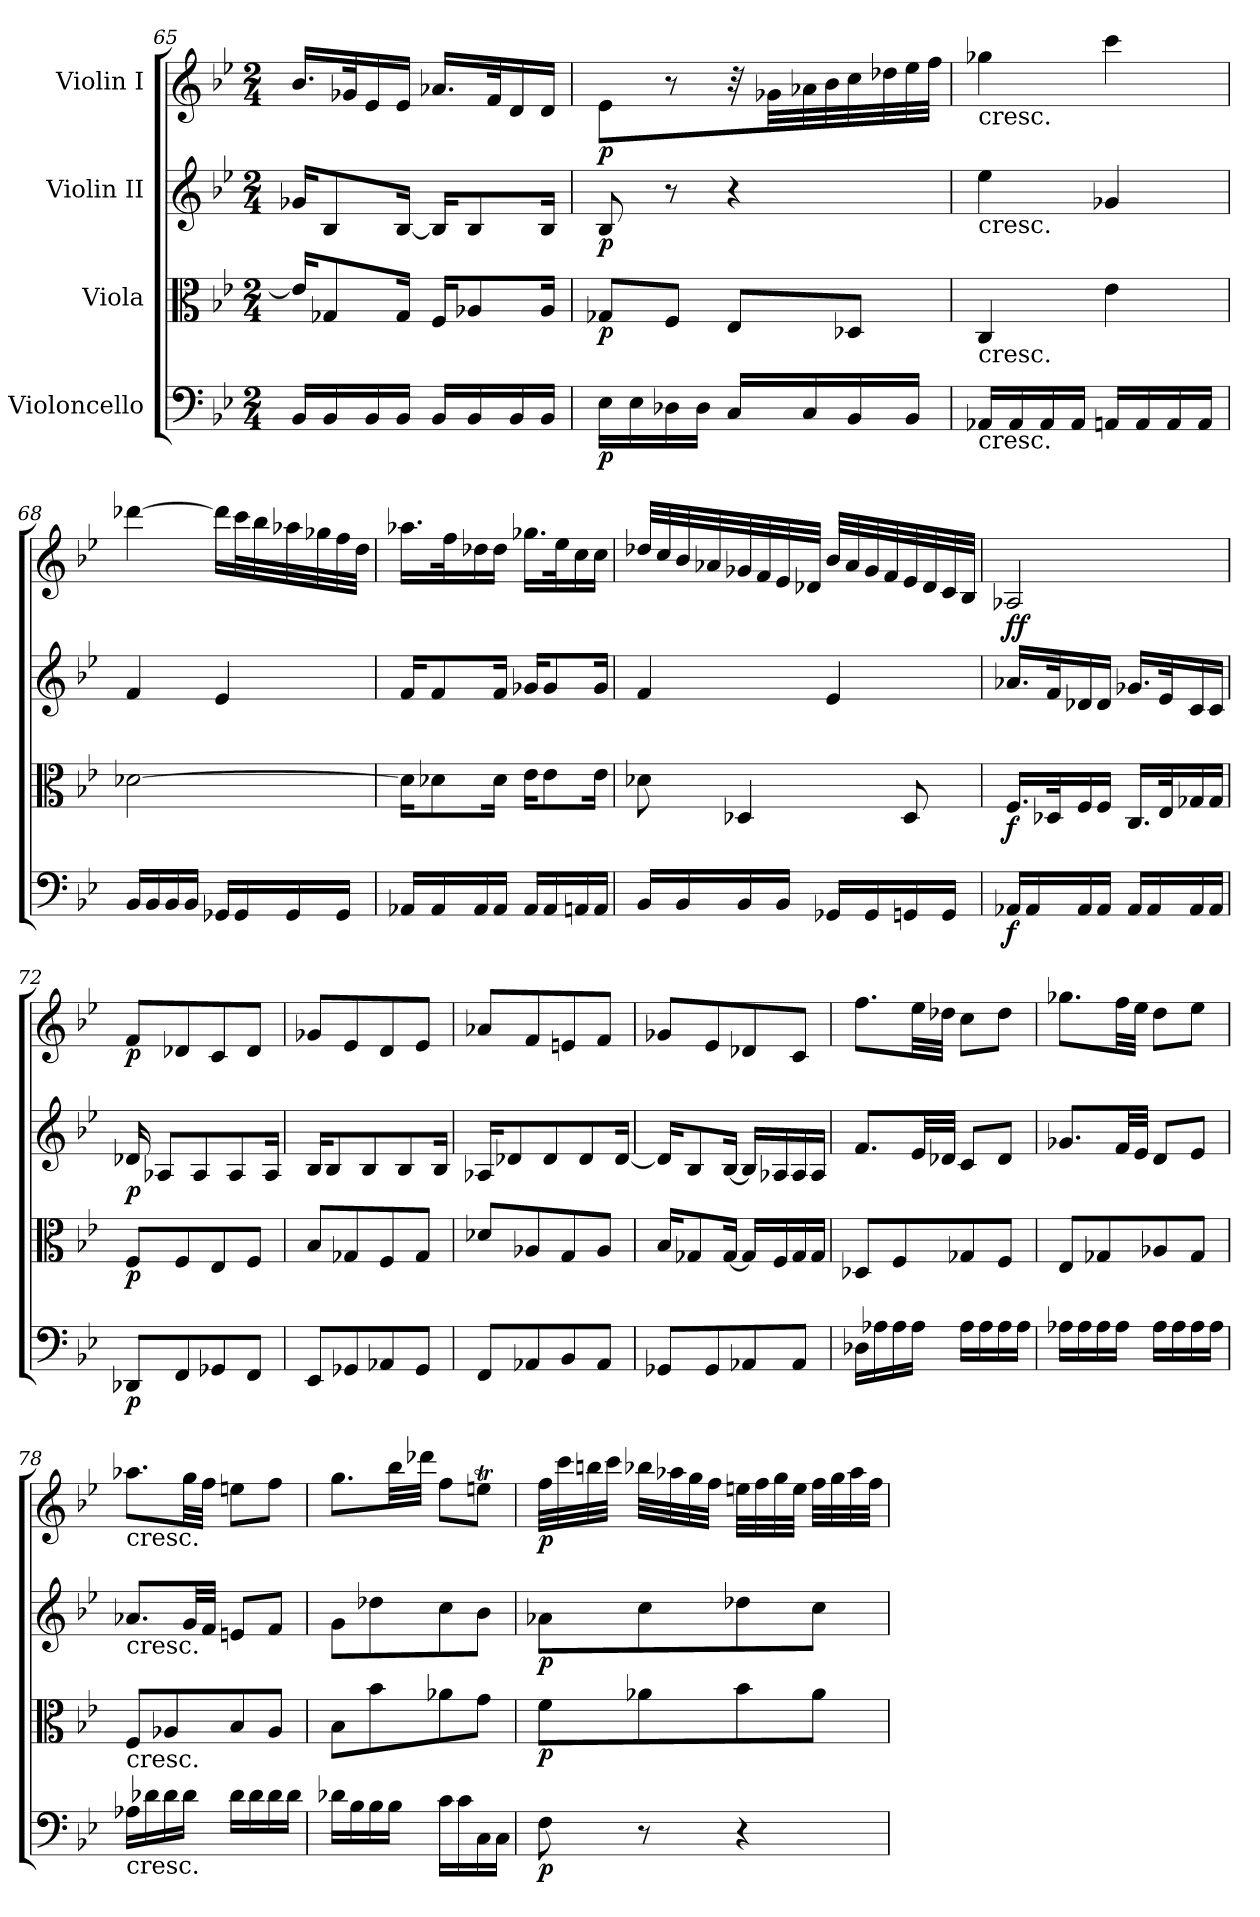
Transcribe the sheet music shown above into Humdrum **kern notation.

**kern	**dynam	**kern	**dynam	**kern	**dynam	**kern	**dynam
*part4	*part4	*part3	*part3	*part2	*part2	*part1	*part1
*staff4	*staff4	*staff3	*staff3	*staff2	*staff2	*staff1	*staff1
*I"Violoncello	*	*I"Viola	*	*I"Violin II	*	*I"Violin I	*
*clefF4	*	*clefC3	*	*clefG2	*	*clefG2	*
*k[b-e-]	*	*k[b-e-]	*	*k[b-e-]	*	*k[b-e-]	*
*M2/4	*	*M2/4	*	*M2/4	*	*M2/4	*
=65	=65	=65	=65	=65	=65	=65	=65
16BB-/LL	.	16e-/KL]	.	16g-X/KL	.	16.b-/LL	.
16BB-/	.	8G-X/	.	8B-/	.	.	.
.	.	.	.	.	.	32g-X/K	.
16BB-/	.	.	.	.	.	16e-/	.
16BB-/JJ	.	16G-/Jk	.	[16B-/Jk	.	16e-/JJ	.
16BB-/LL	.	16F/KL	.	16B-/KL]	.	16.a-X/LL	.
16BB-/	.	8A-X/	.	8B-/	.	.	.
.	.	.	.	.	.	32f/K	.
16BB-/	.	.	.	.	.	16d/	.
16BB-/JJ	.	16A-/Jk	.	16B-/Jk	.	16d/JJ	.
=66	=66	=66	=66	=66	=66	=66	=66
!	!LO:DY:b	!	!LO:DY:b	!	!LO:DY:b	!	!LO:DY:b
16E-\LL	p	8G-X/L	p	8B-/	p	8e-\L	p
16E-\	.	.	.	.	.	.	.
16D-X\	.	8F/J	.	8r	.	8r	.
16D-\JJ	.	.	.	.	.	.	.
16C/LL	.	8E-/L	.	4r	.	32r	.
.	.	.	.	.	.	32g-X\LL	.
16C/	.	.	.	.	.	32a-X\	.
.	.	.	.	.	.	32b-\	.
16BB-/	.	8D-X/J	.	.	.	32cc\	.
.	.	.	.	.	.	32dd-X\	.
16BB-/JJ	.	.	.	.	.	32ee-\	.
.	.	.	.	.	.	32ff\JJJ	.
!!LO:PB:g=z
=67	=67	=67	=67	=67	=67	=67	=67
!	!	!	!	!	!	!LO:TX:b:t=cresc.	!
!	!	!	!	!LO:TX:b:t=cresc.	!	!	!
!	!	!LO:TX:b:t=cresc.	!	!	!	!	!
!LO:TX:b:t=cresc.	!	!	!	!	!	!	!
16AA-X/LL	.	4C/	.	4ee-\	.	4gg-X\	.
16AA-/	.	.	.	.	.	.	.
16AA-/	.	.	.	.	.	.	.
16AA-/JJ	.	.	.	.	.	.	.
16AAn/LL	.	4e-\	.	4g-X/	.	4ccc\	.
16AA/	.	.	.	.	.	.	.
16AA/	.	.	.	.	.	.	.
16AA/JJ	.	.	.	.	.	.	.
=68	=68	=68	=68	=68	=68	=68	=68
16BB-/LL	.	[2d-X\	.	4f/	.	[4ddd-X\	.
16BB-/	.	.	.	.	.	.	.
16BB-/	.	.	.	.	.	.	.
16BB-/JJ	.	.	.	.	.	.	.
16GG-X/LL	.	.	.	4e-/	.	16ddd-\LL]	.
16GG-/	.	.	.	.	.	32ccc\L	.
.	.	.	.	.	.	32bb-\	.
16GG-/	.	.	.	.	.	32aa-X\	.
.	.	.	.	.	.	32gg-X\	.
16GG-/JJ	.	.	.	.	.	32ff\	.
.	.	.	.	.	.	32dd\JJJ	.
=69	=69	=69	=69	=69	=69	=69	=69
16AA-X/LL	.	16d-\KL]	.	16f/KL	.	16.aa-X\LL	.
16AA-/	.	8d-X\	.	8f/	.	.	.
.	.	.	.	.	.	32ff\K	.
16AA-/	.	.	.	.	.	16dd-X\	.
16AA-/JJ	.	16d-\Jk	.	16f/Jk	.	16dd-\JJ	.
16AA-/LL	.	16e-\KL	.	16g-X/KL	.	16.gg-X\LL	.
16AA-/	.	8e-\	.	8g-/	.	.	.
.	.	.	.	.	.	32ee-\K	.
16AAn/	.	.	.	.	.	16cc\	.
16AA/JJ	.	16e-\Jk	.	16g-/Jk	.	16cc\JJ	.
!!LO:PB:g=z
=70	=70	=70	=70	=70	=70	=70	=70
16BB-/LL	.	8d-X\	.	4f/	.	32dd-X/LLL	.
.	.	.	.	.	.	32cc/	.
16BB-/	.	.	.	.	.	32b-/	.
.	.	.	.	.	.	32a-X/	.
16BB-/	.	4D-X/	.	.	.	32g-X/	.
.	.	.	.	.	.	32f/	.
16BB-/JJ	.	.	.	.	.	32e-/	.
.	.	.	.	.	.	32d-X/JJJ	.
16GG-X/LL	.	.	.	4e-/	.	32b-/LLL	.
.	.	.	.	.	.	32a-/	.
16GG-/	.	.	.	.	.	32g-/	.
.	.	.	.	.	.	32f/	.
16GGn/	.	8D-/	.	.	.	32e-/	.
.	.	.	.	.	.	32d-/	.
16GG/JJ	.	.	.	.	.	32c/	.
.	.	.	.	.	.	32B-/JJJ	.
=71	=71	=71	=71	=71	=71	=71	=71
!	!LO:DY:b	!	!LO:DY:b	!	!LO:DY:b	!	!
!	!	!	!	!	!LO:DY:n=1:a	!	!
16AA-X/LL	f	16.F/LL	f	16.a-X/LL	f f	2A-X/	.
16AA-/	.	.	.	.	.	.	.
.	.	32D-X/K	.	32f/K	.	.	.
16AA-/	.	16F/	.	16d-X/	.	.	.
16AA-/JJ	.	16F/JJ	.	16d-/JJ	.	.	.
16AA-/LL	.	16.C/LL	.	16.g-X/LL	.	.	.
16AA-/	.	.	.	.	.	.	.
.	.	32E-/K	.	32e-/K	.	.	.
16AA-/	.	16G-X/	.	16c/	.	.	.
16AA-/JJ	.	16G-/JJ	.	16c/JJ	.	.	.
=72	=72	=72	=72	=72	=72	=72	=72
!	!LO:DY:b	!	!LO:DY:b	!	!LO:DY:b	!	!LO:DY:b
8DD-X/L	p	8F/L	p	16d-X/	p	8f/L	p
.	.	.	.	8A-X/L	.	.	.
8FF/	.	8F/	.	.	.	8d-X/	.
.	.	.	.	8A-/	.	.	.
8GG-X/	.	8E-/	.	.	.	8c/	.
.	.	.	.	8A-/	.	.	.
8FF/J	.	8F/J	.	.	.	8d-/J	.
.	.	.	.	16A-/Jk	.	.	.
!!LO:LB:g=z
=73	=73	=73	=73	=73	=73	=73	=73
8EE-/L	.	8B-/L	.	16B-/KL	.	8g-X/L	.
.	.	.	.	8B-/	.	.	.
8GG-X/	.	8G-X/	.	.	.	8e-/	.
.	.	.	.	8B-/	.	.	.
8AA-X/	.	8F/	.	.	.	8d/	.
.	.	.	.	8B-/	.	.	.
8GG-/J	.	8G-/J	.	.	.	8e-/J	.
.	.	.	.	16B-/Jk	.	.	.
=74	=74	=74	=74	=74	=74	=74	=74
8FF/L	.	8d-X/L	.	16A-X/KL	.	8a-X/L	.
.	.	.	.	8d-X/	.	.	.
8AA-X/	.	8A-X/	.	.	.	8f/	.
.	.	.	.	8d-/	.	.	.
8BB-/	.	8G/	.	.	.	8en/	.
.	.	.	.	8d-/	.	.	.
8AA-/J	.	8A-/J	.	.	.	8f/J	.
.	.	.	.	[16d-/Jk	.	.	.
=75	=75	=75	=75	=75	=75	=75	=75
8GG-X/L	.	16B-/KL	.	16d-/KL]	.	8g-X/L	.
.	.	8G-X/	.	8B-/	.	.	.
8GG-/	.	.	.	.	.	8e-/	.
.	.	[16G-/Jk	.	[16B-/Jk	.	.	.
8AA-X/	.	16G-/LL]	.	16B-/LL]	.	8d-X/	.
.	.	16F/	.	16A-X/	.	.	.
8AA-/J	.	16G-/	.	16A-/	.	8c/J	.
.	.	16G-/JJ	.	16A-/JJ	.	.	.
=76	=76	=76	=76	=76	=76	=76	=76
16D-X\LL	.	8D-X/L	.	8.f/L	.	8.ff\L	.
16A-X\	.	.	.	.	.	.	.
16A-\	.	8F/	.	.	.	.	.
16A-\JJ	.	.	.	32e-/LL	.	32ee-\LL	.
.	.	.	.	32d-X/JJJ	.	32dd-X\JJJ	.
16A-\LL	.	8G-X/	.	8c/L	.	8cc\L	.
16A-\	.	.	.	.	.	.	.
16A-\	.	8F/J	.	8d-/J	.	8dd-\J	.
16A-\JJ	.	.	.	.	.	.	.
!!LO:PB:g=z
=77	=77	=77	=77	=77	=77	=77	=77
16A-X\LL	.	8E-/L	.	8.g-X/L	.	8.gg-X\L	.
16A-\	.	.	.	.	.	.	.
16A-\	.	8G-X/	.	.	.	.	.
16A-\JJ	.	.	.	32f/LL	.	32ff\LL	.
.	.	.	.	32e-/JJJ	.	32ee-\JJJ	.
16A-\LL	.	8A-X/	.	8d/L	.	8dd\L	.
16A-\	.	.	.	.	.	.	.
16A-\	.	8G-/J	.	8e-/J	.	8ee-\J	.
16A-\JJ	.	.	.	.	.	.	.
=78	=78	=78	=78	=78	=78	=78	=78
!	!	!	!	!	!	!LO:TX:b:t=cresc.	!
!	!	!	!	!LO:TX:b:t=cresc.	!	!	!
!	!	!LO:TX:b:t=cresc.	!	!	!	!	!
!LO:TX:b:t=cresc.	!	!	!	!	!	!	!
16A-X\LL	.	8F/L	.	8.a-X/L	.	8.aa-X\L	.
16d-X\	.	.	.	.	.	.	.
16d-\	.	8A-X/	.	.	.	.	.
16d-\JJ	.	.	.	32g/LL	.	32gg\LL	.
.	.	.	.	32f/JJJ	.	32ff\JJJ	.
16d-\LL	.	8B-/	.	8en/L	.	8een\L	.
16d-\	.	.	.	.	.	.	.
16d-\	.	8A-/J	.	8f/J	.	8ff\J	.
16d-\JJ	.	.	.	.	.	.	.
=79	=79	=79	=79	=79	=79	=79	=79
16d-X\LL	.	8B-\L	.	8g\L	.	8.gg\L	.
16B-\	.	.	.	.	.	.	.
16B-\	.	8b-\	.	8dd-X\	.	.	.
16B-\JJ	.	.	.	.	.	32bb-\LL	.
.	.	.	.	.	.	32ddd-X\JJJ	.
16c\LL	.	8a-X\	.	8cc\	.	8ff\L	.
16c\	.	.	.	.	.	.	.
16C\	.	8g\J	.	8b-\J	.	8eent\J	.
16C\JJ	.	.	.	.	.	.	.
!!LO:PB:g=z
=80	=80	=80	=80	=80	=80	=80	=80
!	!LO:DY:b	!	!LO:DY:b	!	!LO:DY:b	!	!LO:DY:b
8F\	p	8f\L	p	8a-X\L	p	32ff\LLL	p
.	.	.	.	.	.	32ccc\	.
.	.	.	.	.	.	32bbn\	.
.	.	.	.	.	.	32ccc\JJJ	.
8r	.	8a-X\	.	8cc\	.	32bb-X\LLL	.
.	.	.	.	.	.	32aa-X\	.
.	.	.	.	.	.	32gg\	.
.	.	.	.	.	.	32ff\JJJ	.
4r	.	8b-\	.	8dd-X\	.	32een\LLL	.
.	.	.	.	.	.	32ff\	.
.	.	.	.	.	.	32gg\	.
.	.	.	.	.	.	32ee\JJJ	.
.	.	8a-\J	.	8cc\J	.	32ff\LLL	.
.	.	.	.	.	.	32gg\	.
.	.	.	.	.	.	32aa-\	.
.	.	.	.	.	.	32ff\JJJ	.
=	=	=	=	=	=	=	=
*-	*-	*-	*-	*-	*-	*-	*-
